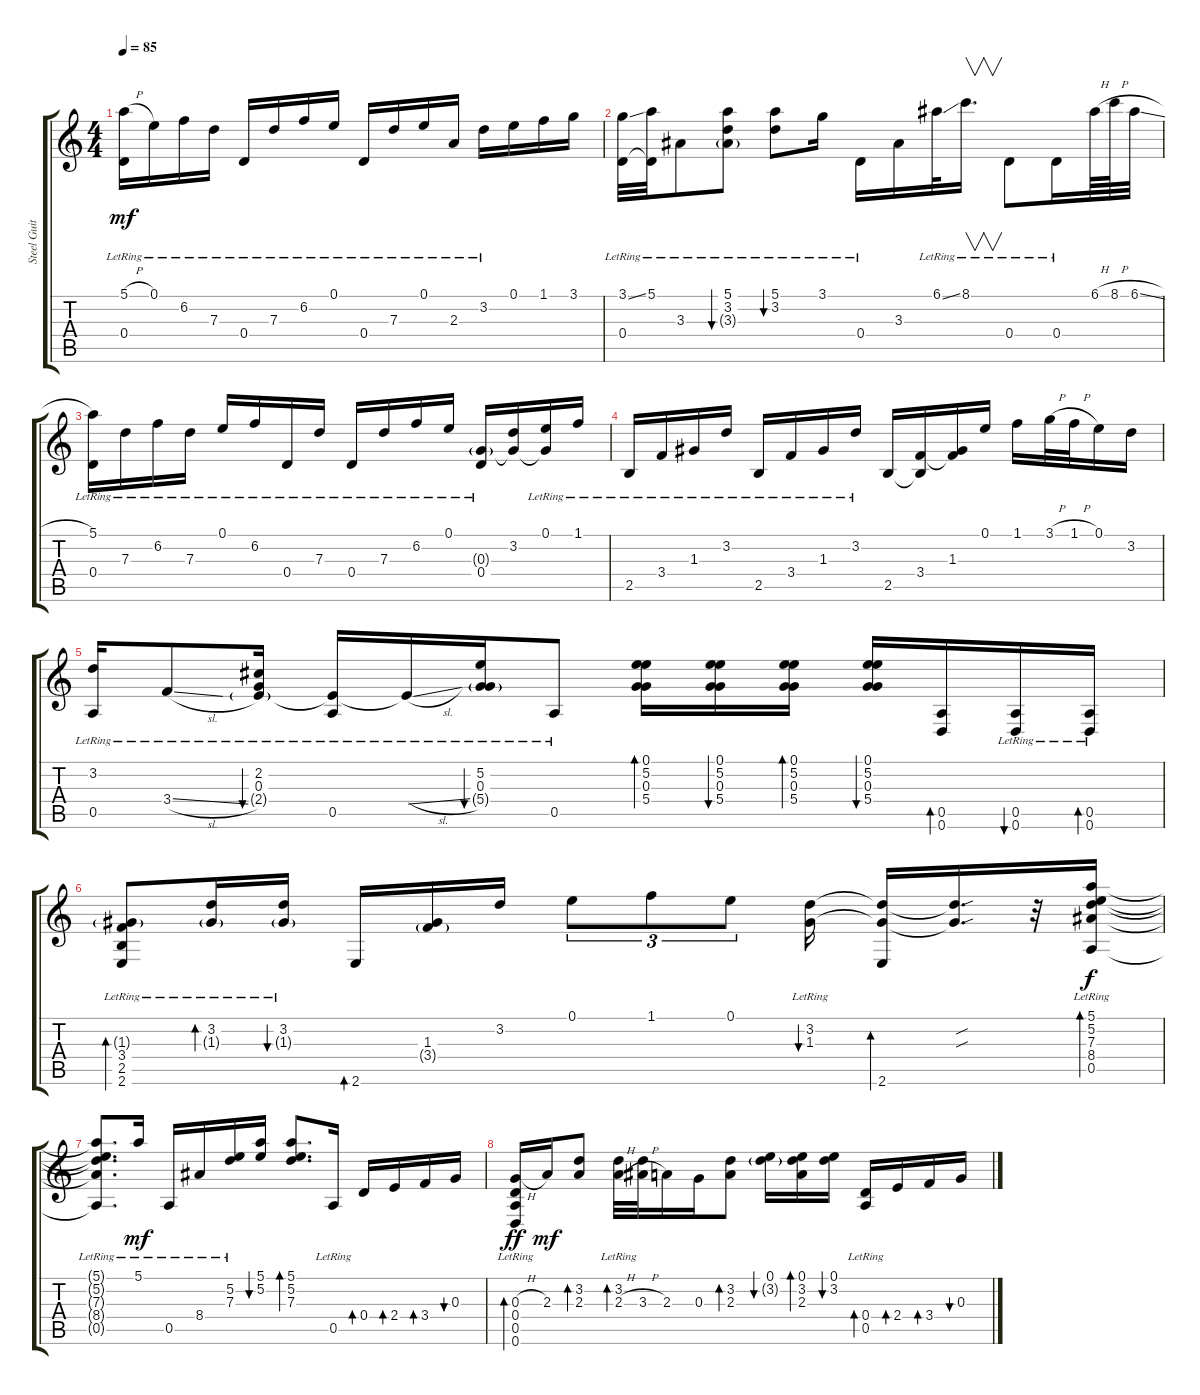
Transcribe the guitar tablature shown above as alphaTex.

\track ("Steel Guitar" "Steel Guit") {instrument acousticguitarsteel}
\staff {score tabs}
\tuning (E4 B3 G3 D3 A2 D2) {hide}
\ts (4 4)
\tempo 85
\clef g2
\ks c
(5.1{h lr} 0.4{lr}).16{dy mf} 0.1{lr}.16 6.2{lr}.16 7.3{lr}.16 0.4{lr}.16 7.3{lr}.16 6.2{lr}.16 0.1{lr}.16 0.4{lr}.16 7.3{lr}.16 0.1{lr}.16 2.3{lr}.16 3.2{lr}.16 0.1.16 1.1.16 3.1.16 |
(3.1{ss lr} 0.4{lr}).32 (5.1{lr} 0.4{lr t}).32 3.3{lr}.8 (5.1{lr} 3.2{lr} 3.3{g}).8{bu 30} (5.1{lr} 3.2{lr}).8{bu 30} 3.1{lr}.16 0.4{lr}.16 3.3.16 6.1{ss lr}.32 8.1{lr}.16{v d} 0.4{lr}.8 0.4{lr}.16 6.1{h}.64 8.1{h}.64 6.1{sl}.32 |
(5.1{lr} 0.4{lr}).16 7.3{lr}.16 6.2{lr}.16 7.3{lr}.16 0.1{lr}.16 6.2{lr}.16 0.4{lr}.16 7.3{lr}.16 0.4{lr}.16 7.3{lr}.16 6.2{lr}.16 0.1{lr}.16 (0.3{g} 0.4{lr}).16 (3.2 0.3{t}).16 (0.1{lr} 0.3{t}).16 1.1{lr}.16 |
2.5{lr}.16 3.4{lr}.16 1.3{lr}.16 3.2{lr}.16 2.5{lr}.16 3.4{lr}.16 1.3{lr}.16 3.2{lr}.16 2.5.16 (3.4 2.5{t}).16 (1.3 3.4{t}).16 0.1.16 1.1.16 3.1{h}.32 1.1{h}.32 0.1.16 3.2.16 |
(3.2{lr} 0.5{lr}).16 3.4{sl lr}.8 (2.2{lr} 0.3{lr} 2.4{g lr}).16{bu 30} (2.4{lr t} 0.5{lr}).16 2.4{sl lr t}.16 (5.2{lr} 0.3{lr} 5.4{g lr}).16{bu 30} 0.5{lr}.8 (0.1 5.2 0.3 5.4).16{bd 30} (0.1 5.2 0.3 5.4).16{bu 30} (0.1 5.2 0.3 5.4).16{bd 30} (0.1 5.2 0.3 5.4).16{bu 30} (0.5 0.6).16{bd 30} (0.5{lr} 0.6{lr}).16{bu 30} (0.5{lr} 0.6{lr}).16{bd 30} |
(1.3{g lr} 3.4{lr} 2.5{lr} 2.6{lr}).8{bd 30} (3.2{lr} 1.3{g lr}).16{bd 30} (3.2{lr} 1.3{g lr}).16{bu 30} 2.6.16{bd 30} (1.3 3.4{g}).16 3.2.16 0.1.8{tu (3 2)} 1.1.8{tu (3 2)} 0.1.8{tu (3 2)} (3.2 1.3{lr}).16{bu 30} (3.2{t} 1.3{t} 2.6).16{bd 30} (3.2{sou t} 1.3{sou t}).16{d} r.32 (5.1{lr} 5.2{lr} 7.3{lr} 8.4{lr} 0.5{lr}).16{bd 30 dy f} |
(5.1{lr t} 5.2{lr t} 7.3{lr t} 8.4{lr t} 0.5{lr t}).8{d} 5.1{lr}.16{dy mf} 0.5{lr}.16 8.4{lr}.16 (5.2{lr} 7.3).16 (5.1 5.2).16{bu 30} (5.1 5.2 7.3).8{d bd 30} 0.5{lr}.16 0.4.16{bd 30} 2.4.16{bd 30} 3.4.16{bd 30} 0.3.16{bu 30} |
(0.3{h} 0.4{lr} 0.5{lr} 0.6{lr}).16{bd 30 dy ff} 2.3.16{dy mf} (3.2 2.3).8{bd 30} (3.2{lr} 2.3{h}).32{bd 30} (3.2{t} 3.3{h}).32 2.3.16 0.3.16 (3.2 2.3).8{bd 30} (0.1 3.2{g}).16{bu 30} (0.1 3.2 2.3).16{bd 30} (0.1 3.2).16{bu 30} (0.4 0.5{lr}).16{bd 30} 2.4.16{bd 30} 3.4.16{bd 30} 0.3.16{bu 30}
